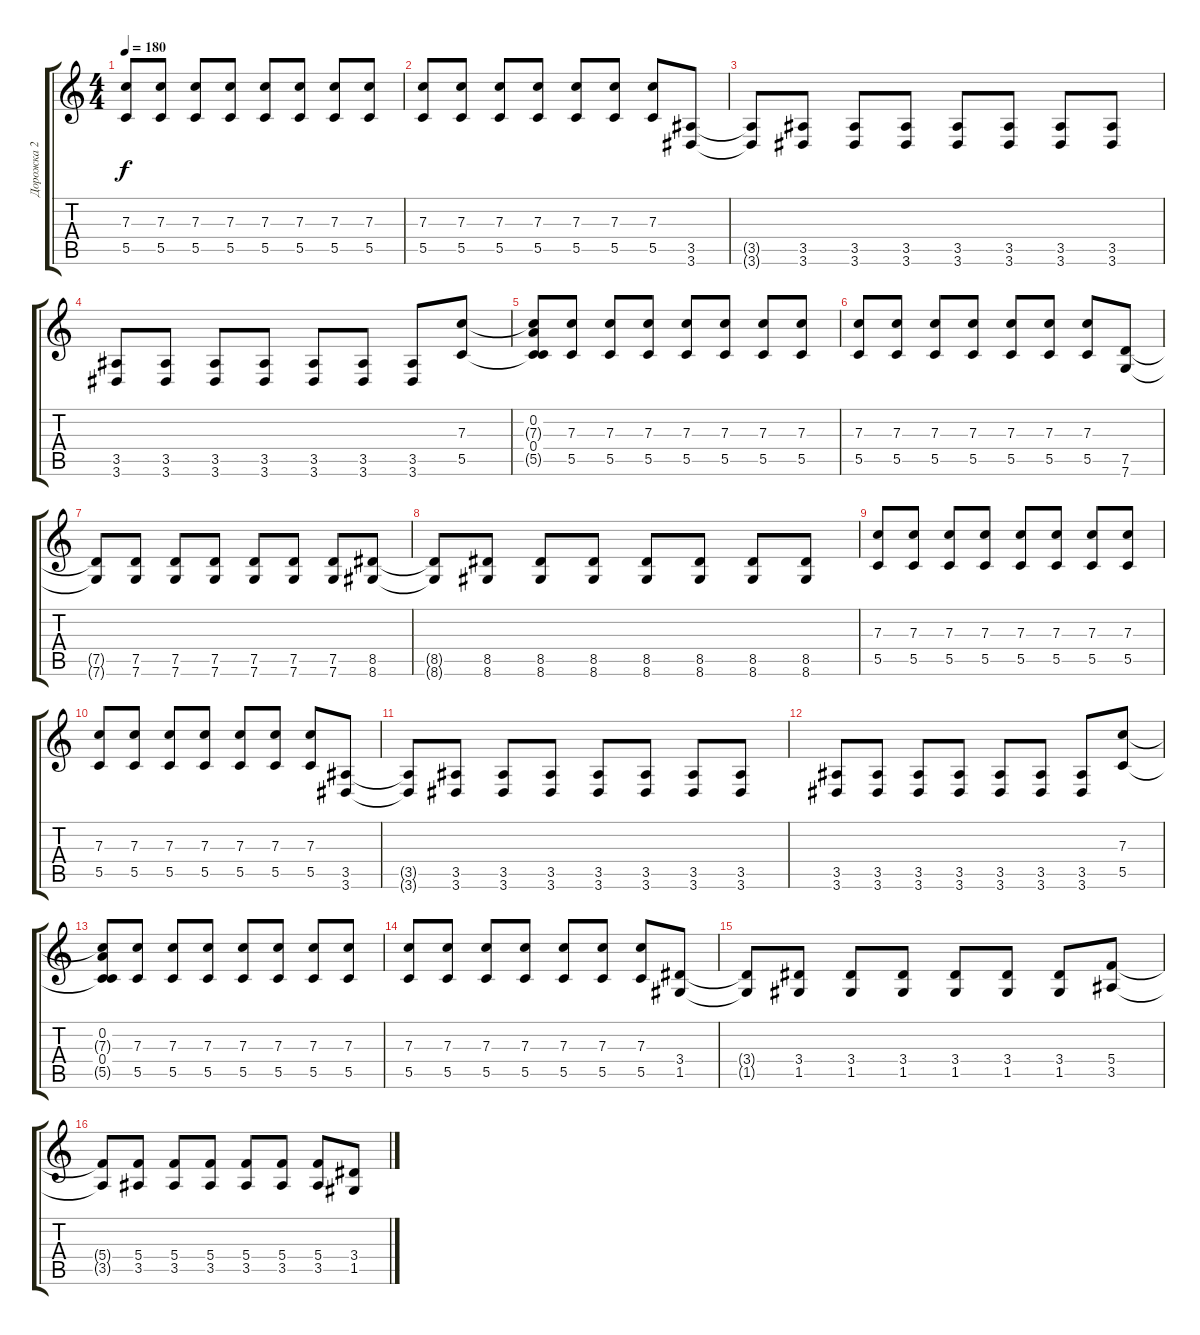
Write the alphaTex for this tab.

\track ("Дорожка 2" "Дорожка 2") {instrument distortionguitar}
\staff {score tabs}
\tuning (D4 A3 F3 C3 G2 C2) {hide}
\ts (4 4)
\tempo 180
\clef g2
\ks c
(7.3 5.5).8{dy f} (7.3 5.5).8 (7.3 5.5).8 (7.3 5.5).8 (7.3 5.5).8 (7.3 5.5).8 (7.3 5.5).8 (7.3 5.5).8 |
(7.3 5.5).8 (7.3 5.5).8 (7.3 5.5).8 (7.3 5.5).8 (7.3 5.5).8 (7.3 5.5).8 (7.3 5.5).8 (3.5 3.6).8 |
(3.5{t} 3.6{t}).8 (3.5 3.6).8 (3.5 3.6).8 (3.5 3.6).8 (3.5 3.6).8 (3.5 3.6).8 (3.5 3.6).8 (3.5 3.6).8 |
(3.5 3.6).8 (3.5 3.6).8 (3.5 3.6).8 (3.5 3.6).8 (3.5 3.6).8 (3.5 3.6).8 (3.5 3.6).8 (7.3 5.5).8 |
(0.2 7.3{t} 0.4 5.5{t}).8 (7.3 5.5).8 (7.3 5.5).8 (7.3 5.5).8 (7.3 5.5).8 (7.3 5.5).8 (7.3 5.5).8 (7.3 5.5).8 |
(7.3 5.5).8 (7.3 5.5).8 (7.3 5.5).8 (7.3 5.5).8 (7.3 5.5).8 (7.3 5.5).8 (7.3 5.5).8 (7.5 7.6).8 |
(7.5{t} 7.6{t}).8 (7.5 7.6).8 (7.5 7.6).8 (7.5 7.6).8 (7.5 7.6).8 (7.5 7.6).8 (7.5 7.6).8 (8.5 8.6).8 |
(8.5{t} 8.6{t}).8 (8.5 8.6).8 (8.5 8.6).8 (8.5 8.6).8 (8.5 8.6).8 (8.5 8.6).8 (8.5 8.6).8 (8.5 8.6).8 |
(7.3 5.5).8 (7.3 5.5).8 (7.3 5.5).8 (7.3 5.5).8 (7.3 5.5).8 (7.3 5.5).8 (7.3 5.5).8 (7.3 5.5).8 |
(7.3 5.5).8 (7.3 5.5).8 (7.3 5.5).8 (7.3 5.5).8 (7.3 5.5).8 (7.3 5.5).8 (7.3 5.5).8 (3.5 3.6).8 |
(3.5{t} 3.6{t}).8 (3.5 3.6).8 (3.5 3.6).8 (3.5 3.6).8 (3.5 3.6).8 (3.5 3.6).8 (3.5 3.6).8 (3.5 3.6).8 |
(3.5 3.6).8 (3.5 3.6).8 (3.5 3.6).8 (3.5 3.6).8 (3.5 3.6).8 (3.5 3.6).8 (3.5 3.6).8 (7.3 5.5).8 |
(0.2 7.3{t} 0.4 5.5{t}).8 (7.3 5.5).8 (7.3 5.5).8 (7.3 5.5).8 (7.3 5.5).8 (7.3 5.5).8 (7.3 5.5).8 (7.3 5.5).8 |
(7.3 5.5).8 (7.3 5.5).8 (7.3 5.5).8 (7.3 5.5).8 (7.3 5.5).8 (7.3 5.5).8 (7.3 5.5).8 (3.4 1.5).8 |
(3.4{t} 1.5{t}).8 (3.4 1.5).8 (3.4 1.5).8 (3.4 1.5).8 (3.4 1.5).8 (3.4 1.5).8 (3.4 1.5).8 (5.4 3.5).8 |
(5.4{t} 3.5{t}).8 (5.4 3.5).8 (5.4 3.5).8 (5.4 3.5).8 (5.4 3.5).8 (5.4 3.5).8 (5.4 3.5).8 (3.4 1.5).8
